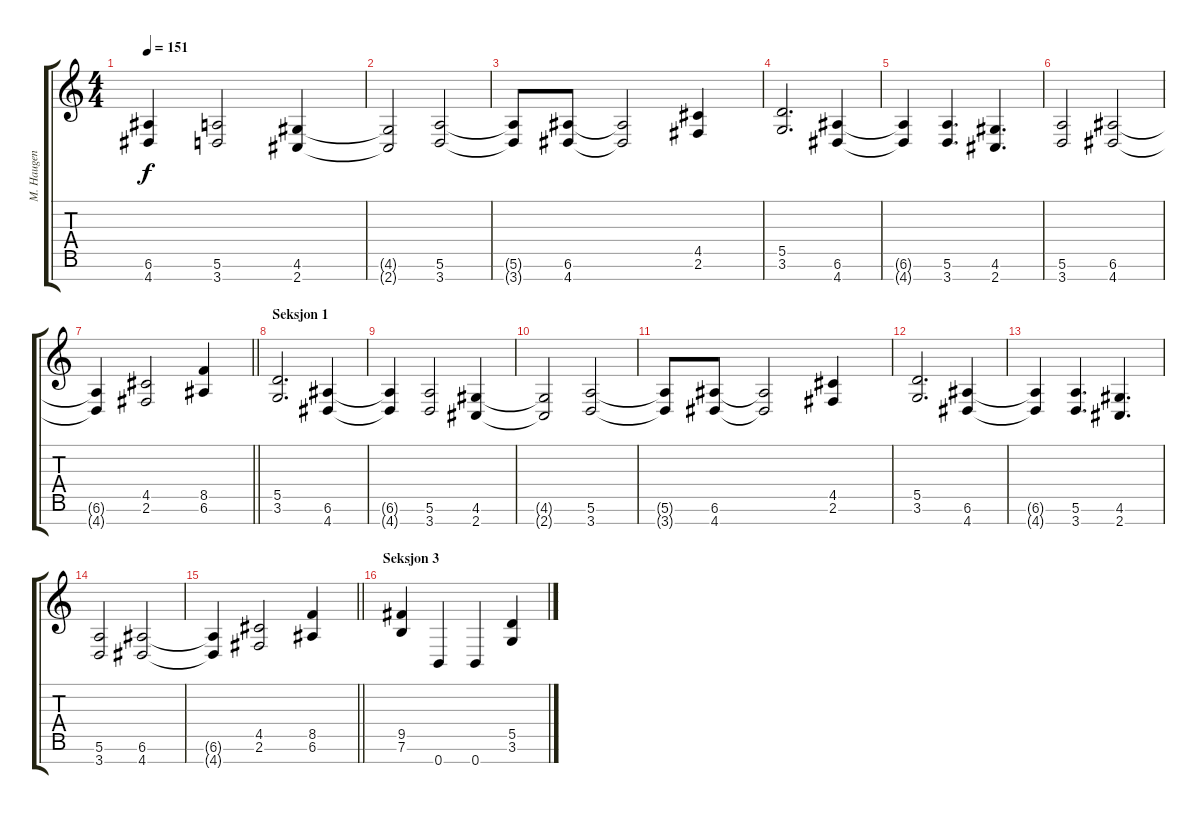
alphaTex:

\track ("M. Haugen" "M. Haugen") {instrument distortionguitar}
\staff {score tabs}
\tuning (E4 B3 G3 D3 A2 E2 B1) {hide}
\ts (4 4)
\tempo 151
\clef g2
\ks c
(6.6{t} 4.7{t}).4{dy f} (5.6 3.7).2 (4.6 2.7).4 |
(4.6{t} 2.7{t}).2 (5.6 3.7).2 |
(5.6{t} 3.7{t}).8 (6.6 4.7).8 (6.6{t} 4.7{t}).2 (4.5 2.6).4 |
(5.5 3.6).2{d} (6.6 4.7).4 |
(6.6{t} 4.7{t}).4 (5.6 3.7).4{d} (4.6 2.7).4{d} |
(5.6 3.7).2 (6.6 4.7).2 |
\barLineRight lightlight
(6.6{t} 4.7{t}).4 (4.5 2.6).2 (8.5 6.6).4 |
\section ("" "Seksjon 1")
(5.5 3.6).2{d} (6.6 4.7).4 |
(6.6{t} 4.7{t}).4 (5.6 3.7).2 (4.6 2.7).4 |
(4.6{t} 2.7{t}).2 (5.6 3.7).2 |
(5.6{t} 3.7{t}).8 (6.6 4.7).8 (6.6{t} 4.7{t}).2 (4.5 2.6).4 |
(5.5 3.6).2{d} (6.6 4.7).4 |
(6.6{t} 4.7{t}).4 (5.6 3.7).4{d} (4.6 2.7).4{d} |
(5.6 3.7).2 (6.6 4.7).2 |
\barLineRight lightlight
(6.6{t} 4.7{t}).4 (4.5 2.6).2 (8.5 6.6).4 |
\section ("" "Seksjon 3")
(9.5 7.6).4 0.7.4 0.7.4 (5.5 3.6).4
